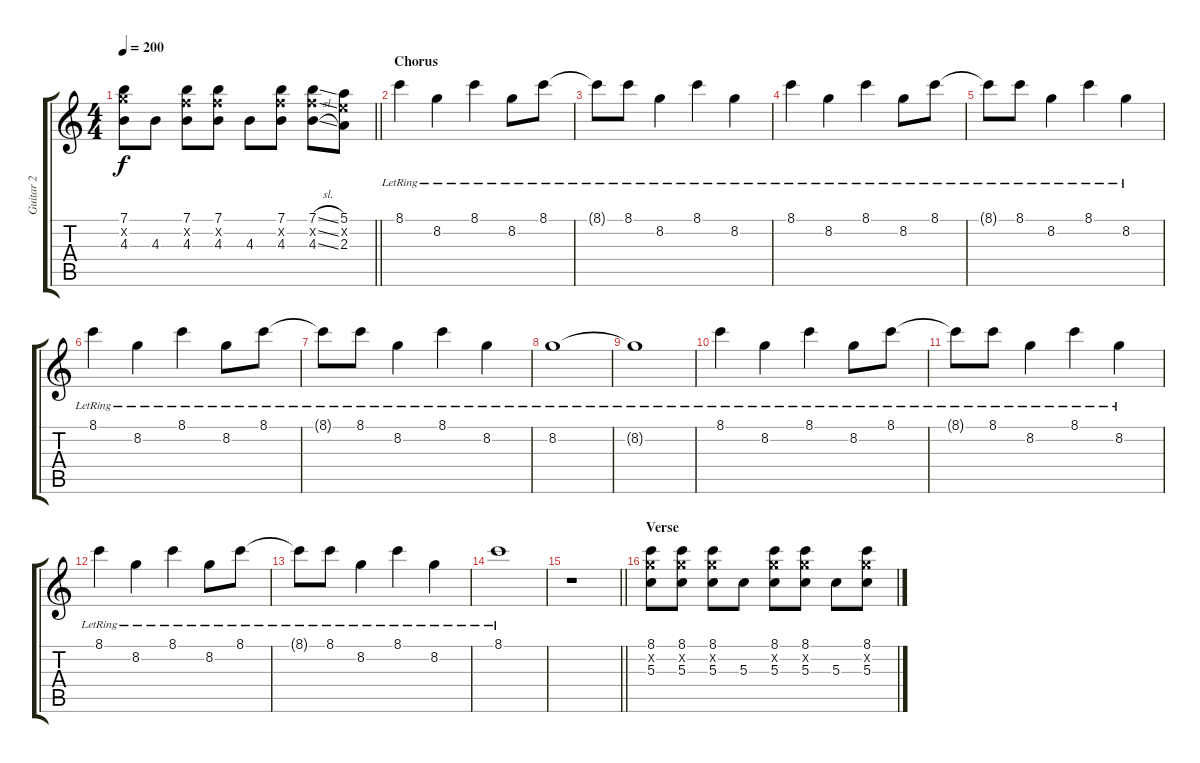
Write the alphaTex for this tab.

\track ("Guitar 2" "Guitar 2") {instrument distortionguitar}
\staff {score tabs}
\tuning (E4 B3 G3 D3 A2 E2) {hide}
\ts (4 4)
\tempo 200
\clef g2
\barLineRight lightlight
\ks c
(7.1 8.2{x} 4.3).8{dy f} 4.3.8 (7.1 6.2{x} 4.3).8 (7.1 6.2{x} 4.3).8 4.3.8 (7.1 6.2{x} 4.3).8 (7.1{sl} 6.2{sl x} 4.3{sl}).8 (5.1 5.2{x} 2.3).8 |
\section ("" "Chorus")
8.1{lr}.4 8.2{lr}.4 8.1{lr}.4 8.2{lr}.8 8.1{lr}.8 |
8.1{lr t}.8 8.1{lr}.8 8.2{lr}.4 8.1{lr}.4 8.2{lr}.4 |
8.1{lr}.4 8.2{lr}.4 8.1{lr}.4 8.2{lr}.8 8.1{lr}.8 |
8.1{lr t}.8 8.1{lr}.8 8.2{lr}.4 8.1{lr}.4 8.2{lr}.4 |
8.1{lr}.4 8.2{lr}.4 8.1{lr}.4 8.2{lr}.8 8.1{lr}.8 |
8.1{lr t}.8 8.1{lr}.8 8.2{lr}.4 8.1{lr}.4 8.2{lr}.4 |
8.2{lr}.1 |
8.2{lr t}.1 |
8.1{lr}.4 8.2{lr}.4 8.1{lr}.4 8.2{lr}.8 8.1{lr}.8 |
8.1{lr t}.8 8.1{lr}.8 8.2{lr}.4 8.1{lr}.4 8.2{lr}.4 |
8.1{lr}.4 8.2{lr}.4 8.1{lr}.4 8.2{lr}.8 8.1{lr}.8 |
8.1{lr t}.8 8.1{lr}.8 8.2{lr}.4 8.1{lr}.4 8.2{lr}.4 |
8.1{lr}.1 |
\barLineRight lightlight
r.1 |
\section ("" "Verse")
(8.1 8.2{x} 5.3).8 (8.1 8.2{x} 5.3).8 (8.1 8.2{x} 5.3).8 5.3.8 (8.1 8.2{x} 5.3).8 (8.1 8.2{x} 5.3).8 5.3.8 (8.1 8.2{x} 5.3).8
